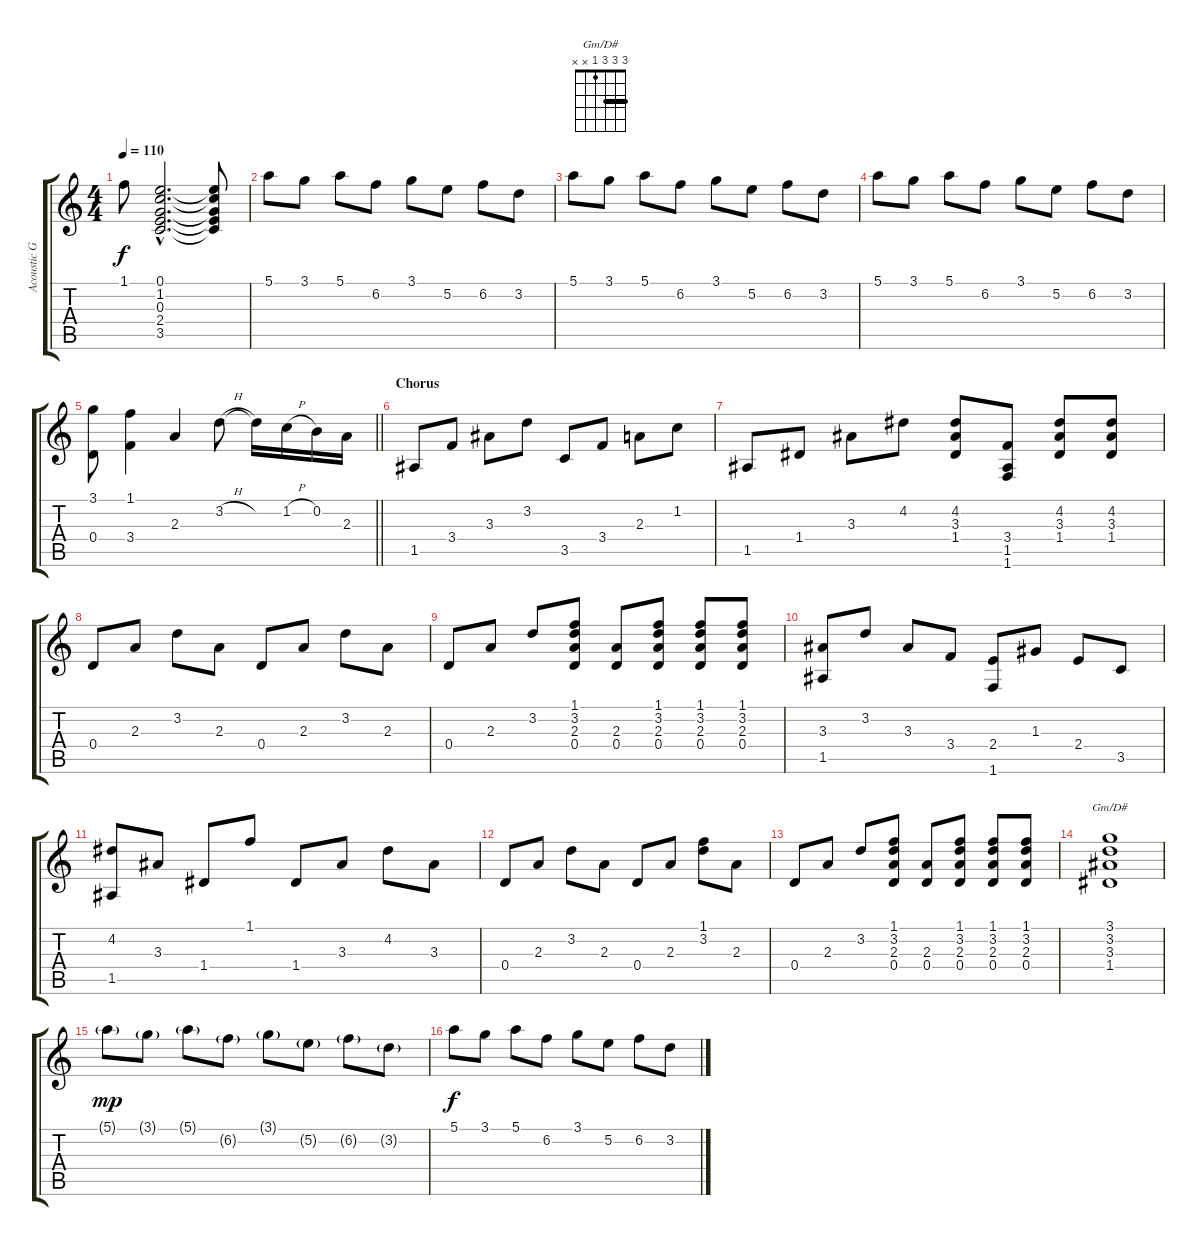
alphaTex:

\track ("Acoustic Guitar" "Acoustic G") {instrument acousticguitarsteel}
\staff {score tabs}
\tuning (E4 B3 G3 D3 A2 E2) {hide}
\chord ("Gm/D#" 3 3 3 1 x x) {barre 3}
\ts (4 4)
\tempo 110
\clef g2
\ks c
1.1{t}.8{dy f} (0.1{hac} 1.2{hac} 0.3{hac} 2.4{hac} 3.5{hac}).2{d} (0.1{t} 1.2{t} 0.3{t} 2.4{t} 3.5{t}).8 |
5.1.8 3.1.8 5.1.8 6.2.8 3.1.8 5.2.8 6.2.8 3.2.8 |
5.1.8 3.1.8 5.1.8 6.2.8 3.1.8 5.2.8 6.2.8 3.2.8 |
5.1.8 3.1.8 5.1.8 6.2.8 3.1.8 5.2.8 6.2.8 3.2.8 |
\barLineRight lightlight
(3.1 0.4).8 (1.1 3.4).4 2.3.4 3.2{h}.8 3.2{t}.16 1.2{h}.16 0.2.16 2.3.16 |
\section ("" "Chorus")
1.5.8 3.4.8 3.3.8 3.2.8 3.5.8 3.4.8 2.3.8 1.2.8 |
1.5.8 1.4.8 3.3.8 4.2.8 (4.2 3.3 1.4).8 (3.4 1.5 1.6).8 (4.2 3.3 1.4).8 (4.2 3.3 1.4).8 |
0.4.8 2.3.8 3.2.8 2.3.8 0.4.8 2.3.8 3.2.8 2.3.8 |
0.4.8 2.3.8 3.2.8 (1.1 3.2 2.3 0.4).8 (2.3 0.4).8 (1.1 3.2 2.3 0.4).8 (1.1 3.2 2.3 0.4).8 (1.1 3.2 2.3 0.4).8 |
(3.3 1.5).8 3.2.8 3.3.8 3.4.8 (2.4 1.6).8 1.3.8 2.4.8 3.5.8 |
(4.2 1.5).8 3.3.8 1.4.8 1.1.8 1.4.8 3.3.8 4.2.8 3.3.8 |
0.4.8 2.3.8 3.2.8 2.3.8 0.4.8 2.3.8 (1.1 3.2).8 2.3.8 |
0.4.8 2.3.8 3.2.8 (1.1 3.2 2.3 0.4).8 (2.3 0.4).8 (1.1 3.2 2.3 0.4).8 (1.1 3.2 2.3 0.4).8 (1.1 3.2 2.3 0.4).8 |
(3.1 3.2 3.3 1.4).1{ch "Gm/D#"} |
5.1{g}.8{dy mp} 3.1{g}.8 5.1{g}.8 6.2{g}.8 3.1{g}.8 5.2{g}.8 6.2{g}.8 3.2{g}.8 |
5.1.8{dy f} 3.1.8 5.1.8 6.2.8 3.1.8 5.2.8 6.2.8 3.2.8
